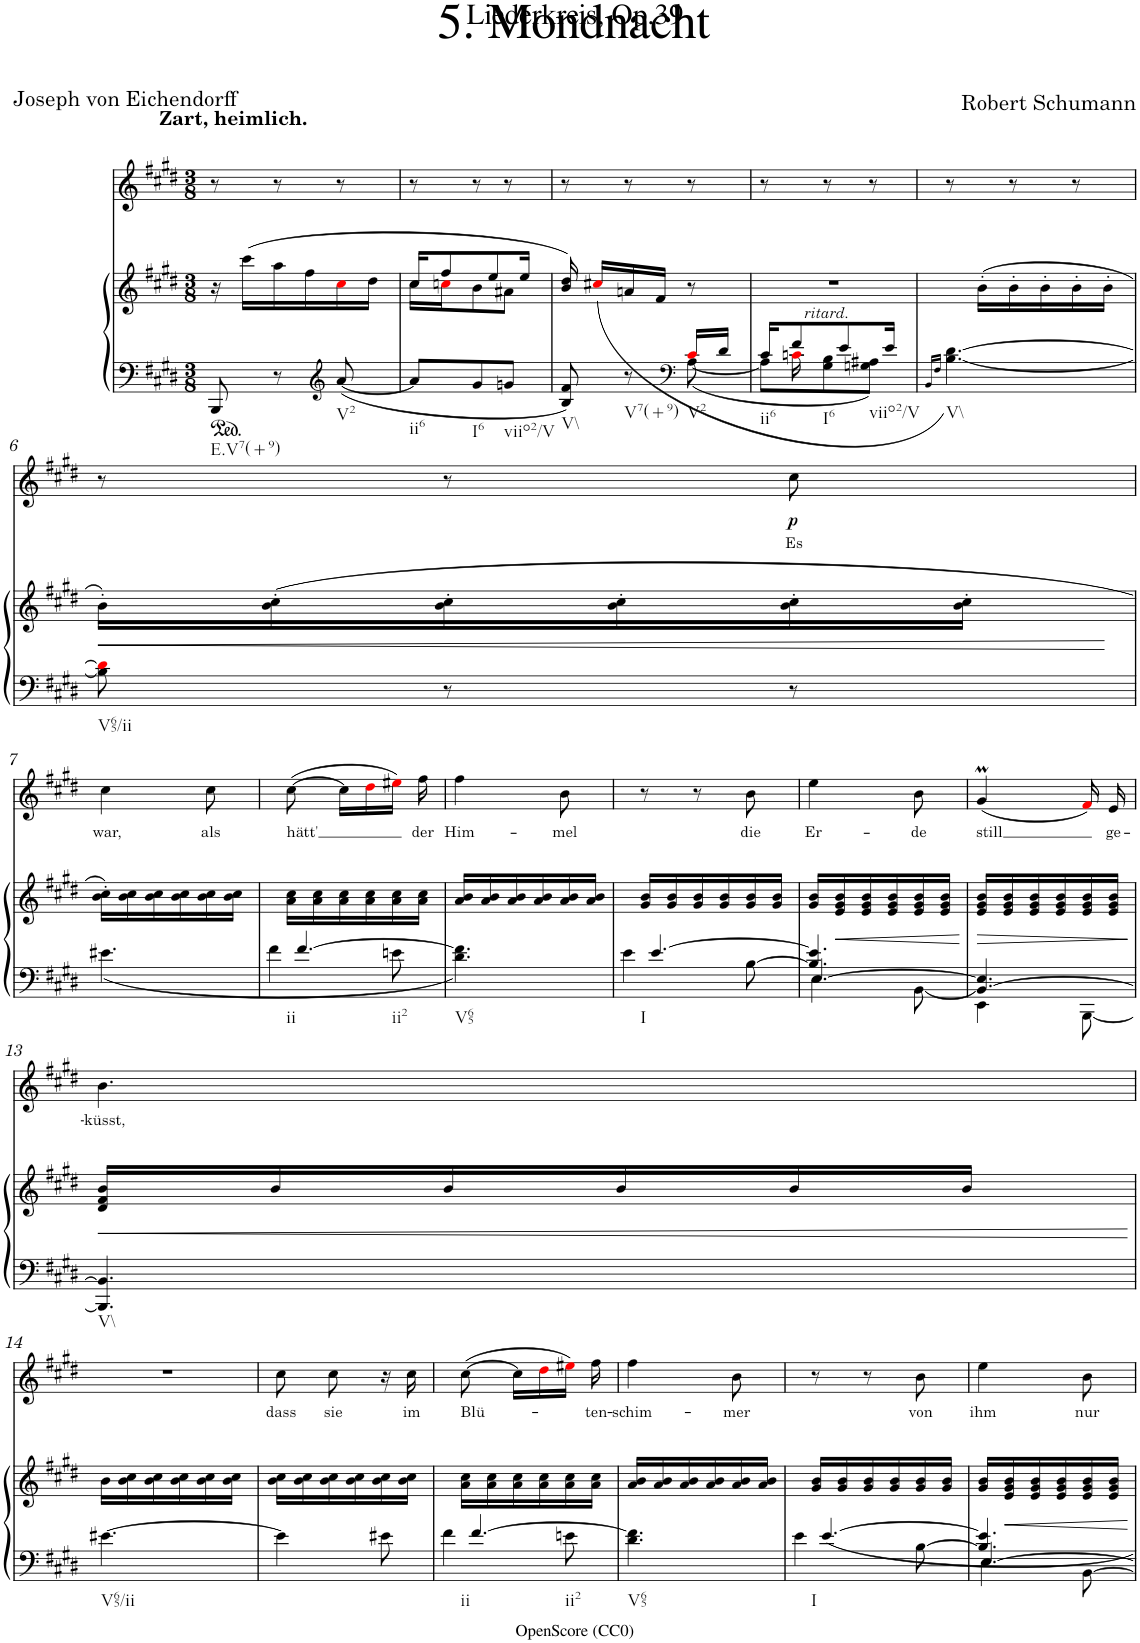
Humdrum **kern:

**kern	**kern	**dynam	**kern	**text	**dynam
*part2	*part2	*part2	*part1	*part1	*part1
*staff3	*staff2	*staff2/3	*staff1	*staff1	*staff1
*I"Piano	*	*	*I"Voice	*	*
*I'Pno	*	*	*	*	*
*clefF4	*clefG2	*	*clefG2	*	*
*k[f#c#g#d#]	*k[f#c#g#d#]	*	*k[f#c#g#d#]	*	*
*M3/8	*M3/8	*	*M3/8	*	*
=1	=1	=1	=1	=1	=1
!	!	!	!LO:TX:a:B:t=Zart, heimlich.	!	!
!LO:TX:b:t=E.V7(+9)	!	!	!	!	!
8BBB/	16r	.	8r	.	.
.	(16ccc#\LL	.	.	.	.
8r	16aa\	.	8r	.	.
.	16ff#\	.	.	.	.
*clefG2	*	*	*	*	*
!LO:TX:b:t=V2	!	!	!	!	!
[8a/	16cc#i\	.	8r	.	.
.	16dd#\JJ	.	.	.	.
=2	=2	=2	=2	=2	=2
*	*^	*	*	*	*
!LO:TX:b:t=ii6	!	!	!	!	!	!
8a/L]	16cc#/KL	16cc#\LL	.	8r	.	.
.	8ff#/	16ccni\J	.	.	.	.
!LO:TX:b:t=I6	!	!	!	!	!	!
8g#/	.	8b\	.	8r	.	.
.	8ee/	.	.	.	.	.
!LO:TX:b:t=viio2/V	!	!	!	!	!	!
8gn/J	.	8a#X\J	.	8r	.	.
.	16ee/Jk	.	.	.	.	.
*	*v	*v	*	*	*	*
=3	=3	=3	=3	=3	=3
*^	*	*	*	*	*
!LO:TX:b:t=V\\	!	!	!	!	!	!
8B/ 8f#/	8ryy	16b/ 16dd#/)	.	8r	.	.
.	.	(16cc#Xi/LL	.	.	.	.
!LO:TX:b:t=V7(+9)	!	!	!	!	!	!
8r	8ryy	16an/	.	8r	.	.
.	.	16f#/JJ	.	.	.	.
*clefF4	*	*	*	*	*	*
!LO:TX:b:t=V2	!	!	!	!	!	!
16c#i/LL	[8A\	8r	.	8r	.	.
16d#/JJ	.	.	.	.	.	.
=4	=4	=4	=4	=4	=4	=4
*	*^	*	*	*	*	*
!	!	!	!LO:TX:b:i:t=ritard.	!	!	!	!
!LO:TX:b:t=ii6	!	!	!	!	!	!	!
16c#/KL	8A\L]	16ryy	4.r	.	8r	.	.
!LO:TX:b:t=I6	!	!	!	!	!	!	!
8f#/	.	16cni\	.	.	.	.	.
.	8G#\ 8B\	4ryy	.	.	8r	.	.
!LO:TX:b:t=viio2/V	!	!	!	!	!	!	!
8e/	.	.	.	.	.	.	.
.	8Gn\ 8A#X\J	.	.	.	8r	.	.
16e/Jk	.	.	.	.	.	.	.
*v	*v	*v	*	*	*	*	*
=5	=5	=5	=5	=5	=5
16qBB/LL	.	.	.	.	.
16qF#/JJ	.	.	.	.	.
!LO:TX:b:t=V\\	!	!	!	!	!
[4.B\ [4.d#\)	16ryy	.	8r	.	.
.	(16b'\LL	.	.	.	.
.	16b'\	.	8r	.	.
.	16b'\	.	.	.	.
.	16b'\	.	8r	.	.
.	16b'\JJ	.	.	.	.
!!LO:LB:g=z
=6	=6	=6	=6	=6	=6
!LO:TX:b:t=V65/ii	!	!	!	!	!
!	!	!LO:HP:b	!	!	!
8B\] 8d#i\]	16b'\LL)	<	8r	.	.
.	(16b\' 16cc#\'	.	.	.	.
8r	16b\' 16cc#\'	.	8r	.	.
.	16b\' 16cc#\'	.	.	.	.
!	!	!	!	!LO:LY:b	!LO:DY:b
8r	16b\' 16cc#\'	.	8cc#\	Es	p
.	16b\' 16cc#\'JJ	.	.	.	.
.	.	[	.	.	.
!!LO:LB:g=z
=7	=7	=7	=7	=7	=7
!	!	!	!	!LO:LY:b	!
4.e#X\	16b\' 16cc#\'LL)	.	4cc#\	war,	.
.	16b\ 16cc#\	.	.	.	.
.	16b\ 16cc#\	.	.	.	.
.	16b\ 16cc#\	.	.	.	.
!	!	!	!	!LO:LY:b	!
.	16b\ 16cc#\	.	8cc#\	als	.
.	16b\ 16cc#\JJ	.	.	.	.
=8	=8	=8	=8	=8	=8
*^	*	*	*	*	*
!LO:TX:b:t=ii	!	!	!	!	!	!
!LO:TX:b:t=ii2	!	!	!	!	!	!
!	!	!	!	!	!LO:LY:b	!
[4.f#/	4f#\	16a\ 16cc#\LL	.	([8cc#\	hätt'	.
.	.	16a\ 16cc#\	.	.	.	.
.	.	16a\ 16cc#\	.	16cc#\LL]	.	.
.	.	16a\ 16cc#\	.	16dd#i\	.	.
.	8en\	16a\ 16cc#\	.	16ee#Xi\JJ)	.	.
!	!	!	!	!	!LO:LY:b	!
.	.	16a\ 16cc#\JJ	.	16ff#\	der	.
*v	*v	*	*	*	*	*
=9	=9	=9	=9	=9	=9
!LO:TX:b:t=V65	!	!	!	!	!
!	!	!	!	!LO:LY:b	!
4.d#\ 4.f#\]	16a/ 16b/LL	.	4ff#\	Him-	.
.	16a/ 16b/	.	.	.	.
.	16a/ 16b/	.	.	.	.
.	16a/ 16b/	.	.	.	.
!	!	!	!	!LO:LY:b	!
.	16a/ 16b/	.	8b\	-mel	.
.	16a/ 16b/JJ	.	.	.	.
=10	=10	=10	=10	=10	=10
*^	*	*	*	*	*
!LO:TX:b:t=I	!	!	!	!	!	!
[4.e/	4e\	16g#/ 16b/LL	.	8r	.	.
.	.	16g#/ 16b/	.	.	.	.
.	.	16g#/ 16b/	.	8r	.	.
.	.	16g#/ 16b/	.	.	.	.
!	!	!	!	!	!LO:LY:b	!
.	[>8B\	16g#/ 16b/	.	8b\	die	.
.	.	16g#/ 16b/JJ	.	.	.	.
=11	=11	=11	=11	=11	=11	=11
*	*^	*	*	*	*	*
!	!	!	!	!	!	!LO:LY:b	!
4.B/] 4.e/]	[>4.E\	4E/	16g#/ 16b/LL	.	4ee\	Er-	.
!	!	!	!	!LO:HP:b	!	!	!
.	.	.	16e/ 16g#/ 16b/	<	.	.	.
.	.	.	16e/ 16g#/ 16b/	.	.	.	.
.	.	.	16e/ 16g#/ 16b/	.	.	.	.
!	!	!	!	!	!	!LO:LY:b	!
.	.	[8BB\	16e/ 16g#/ 16b/	.	8b\	-de	.
.	.	.	16e/ 16g#/ 16b/JJ	.	.	.	.
*v	*v	*v	*	*	*	*	*
.	.	[	.	.	.
=12	=12	=12	=12	=12	=12
*^	*	*	*	*	*
!	!	!	!LO:HP:b	!	!LO:LY:b	!
4.BB/_ 4.E/]	4EE\	16e/ 16g#/ 16b/LL	>	(4g#m/	still	.
.	.	16e/ 16g#/ 16b/	.	.	.	.
.	.	16e/ 16g#/ 16b/	.	.	.	.
.	.	16e/ 16g#/ 16b/	.	.	.	.
.	[8BBB\	16e/ 16g#/ 16b/	.	16f#i/)	.	.
!	!	!	!	!	!LO:LY:b	!
.	.	16e/ 16g#/ 16b/JJ	.	16e/	ge-	.
*v	*v	*	*	*	*	*
.	.	]	.	.	.
!!LO:LB:g=z
=13	=13	=13	=13	=13	=13
!LO:TX:b:t=V\\	!	!	!	!	!
!	!	!LO:HP:b	!	!LO:LY:b	!
4.BBB/] 4.BB/]	16d#/ 16f#/ 16b/LL	<	4.b\	-küsst,	.
.	16b/	.	.	.	.
.	16b/	.	.	.	.
.	16b/	.	.	.	.
.	16b/	.	.	.	.
.	16b/JJ	.	.	.	.
.	.	[	.	.	.
!!LO:LB:g=z
=14	=14	=14	=14	=14	=14
!LO:TX:b:t=V65/ii	!	!	!	!	!
[4.e#X\	16b\LL	.	4.r	.	.
.	16b\ 16cc#\	.	.	.	.
.	16b\ 16cc#\	.	.	.	.
.	16b\ 16cc#\	.	.	.	.
.	16b\ 16cc#\	.	.	.	.
.	16b\ 16cc#\JJ	.	.	.	.
=15	=15	=15	=15	=15	=15
!	!	!	!	!LO:LY:b	!
4e#\]	16b\ 16cc#\LL	.	8cc#\	dass	.
.	16b\ 16cc#\	.	.	.	.
!	!	!	!	!LO:LY:b	!
.	16b\ 16cc#\	.	8cc#\	sie	.
.	16b\ 16cc#\	.	.	.	.
8e#X\	16b\ 16cc#\	.	16r	.	.
!	!	!	!	!LO:LY:b	!
.	16b\ 16cc#\JJ	.	16cc#\	im	.
=16	=16	=16	=16	=16	=16
*^	*	*	*	*	*
!LO:TX:b:t=ii	!	!	!	!	!	!
!LO:TX:b:t=ii2	!	!	!	!	!	!
!	!	!	!	!	!LO:LY:b	!
[4.f#/	4f#\	16a\ 16cc#\LL	.	([8cc#\	Blü-	.
.	.	16a\ 16cc#\	.	.	.	.
.	.	16a\ 16cc#\	.	16cc#\LL]	.	.
.	.	16a\ 16cc#\	.	16dd#i\	.	.
.	8en\	16a\ 16cc#\	.	16ee#Xi\JJ)	.	.
!	!	!	!	!	!LO:LY:b	!
.	.	16a\ 16cc#\JJ	.	16ff#\	-ten-	.
*v	*v	*	*	*	*	*
=17	=17	=17	=17	=17	=17
!LO:TX:b:t=V65	!	!	!	!	!
!	!	!	!	!LO:LY:b	!
4.d#\ 4.f#\]	16a/ 16b/LL	.	4ff#\	-schim-	.
.	16a/ 16b/	.	.	.	.
.	16a/ 16b/	.	.	.	.
.	16a/ 16b/	.	.	.	.
!	!	!	!	!LO:LY:b	!
.	16a/ 16b/	.	8b\	-mer	.
.	16a/ 16b/JJ	.	.	.	.
=18	=18	=18	=18	=18	=18
*^	*	*	*	*	*
!LO:TX:b:t=I	!	!	!	!	!	!
[4.e/	4e\	16g#/ 16b/LL	.	8r	.	.
.	.	16g#/ 16b/	.	.	.	.
.	.	16g#/ 16b/	.	8r	.	.
.	.	16g#/ 16b/	.	.	.	.
!	!	!	!	!	!LO:LY:b	!
.	[>8B\	16g#/ 16b/	.	8b\	von	.
.	.	16g#/ 16b/JJ	.	.	.	.
=19	=19	=19	=19	=19	=19	=19
*	*^	*	*	*	*	*
!	!	!	!	!	!	!LO:LY:b	!
4.B/] 4.e/]	[>4.E\	4E/	16g#/ 16b/LL	.	4ee\	ihm	.
!	!	!	!	!LO:HP:b	!	!	!
.	.	.	16e/ 16g#/ 16b/	<	.	.	.
.	.	.	16e/ 16g#/ 16b/	.	.	.	.
.	.	.	16e/ 16g#/ 16b/	.	.	.	.
!	!	!	!	!	!	!LO:LY:b	!
.	.	[>8BB\	16e/ 16g#/ 16b/	.	8b\	nur	.
.	.	.	16e/ 16g#/ 16b/JJ	.	.	.	.
*v	*v	*v	*	*	*	*	*
.	.	[	.	.	.
=	=	=	=	=	=
*-	*-	*-	*-	*-	*-
